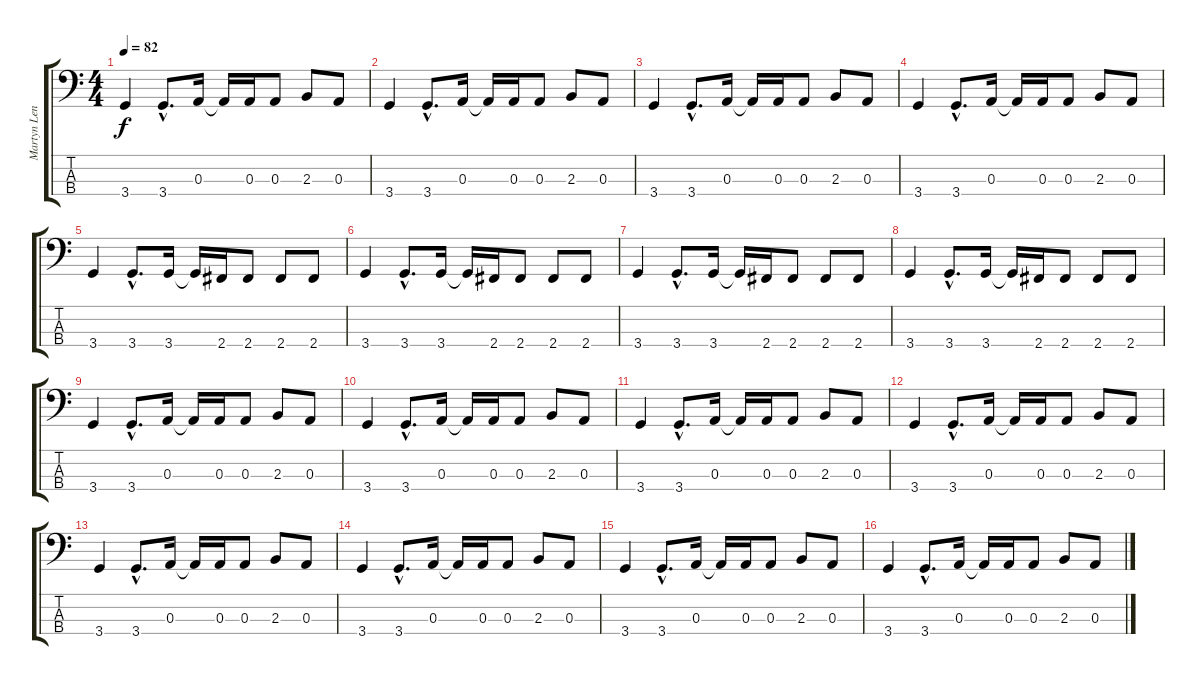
\track ("Martyn Lenoble" "Martyn Len") {instrument electricbasspick}
\staff {score tabs}
\tuning (G2 D2 A1 E1) {hide}
\ts (4 4)
\tempo 82
\clef f4
\ks c
3.4.4{dy f} 3.4{hac}.8{d} 0.3.16 0.3{t}.16 0.3.16 0.3.8 2.3.8 0.3.8 |
3.4.4 3.4{hac}.8{d} 0.3.16 0.3{t}.16 0.3.16 0.3.8 2.3.8 0.3.8 |
3.4.4 3.4{hac}.8{d} 0.3.16 0.3{t}.16 0.3.16 0.3.8 2.3.8 0.3.8 |
3.4.4 3.4{hac}.8{d} 0.3.16 0.3{t}.16 0.3.16 0.3.8 2.3.8 0.3.8 |
3.4.4 3.4{hac}.8{d} 3.4.16 3.4{t}.16 2.4.16 2.4.8 2.4.8 2.4.8 |
3.4.4 3.4{hac}.8{d} 3.4.16 3.4{t}.16 2.4.16 2.4.8 2.4.8 2.4.8 |
3.4.4 3.4{hac}.8{d} 3.4.16 3.4{t}.16 2.4.16 2.4.8 2.4.8 2.4.8 |
3.4.4 3.4{hac}.8{d} 3.4.16 3.4{t}.16 2.4.16 2.4.8 2.4.8 2.4.8 |
3.4.4 3.4{hac}.8{d} 0.3.16 0.3{t}.16 0.3.16 0.3.8 2.3.8 0.3.8 |
3.4.4 3.4{hac}.8{d} 0.3.16 0.3{t}.16 0.3.16 0.3.8 2.3.8 0.3.8 |
3.4.4 3.4{hac}.8{d} 0.3.16 0.3{t}.16 0.3.16 0.3.8 2.3.8 0.3.8 |
3.4.4 3.4{hac}.8{d} 0.3.16 0.3{t}.16 0.3.16 0.3.8 2.3.8 0.3.8 |
3.4.4 3.4{hac}.8{d} 0.3.16 0.3{t}.16 0.3.16 0.3.8 2.3.8 0.3.8 |
3.4.4 3.4{hac}.8{d} 0.3.16 0.3{t}.16 0.3.16 0.3.8 2.3.8 0.3.8 |
3.4.4 3.4{hac}.8{d} 0.3.16 0.3{t}.16 0.3.16 0.3.8 2.3.8 0.3.8 |
3.4.4 3.4{hac}.8{d} 0.3.16 0.3{t}.16 0.3.16 0.3.8 2.3.8 0.3.8
